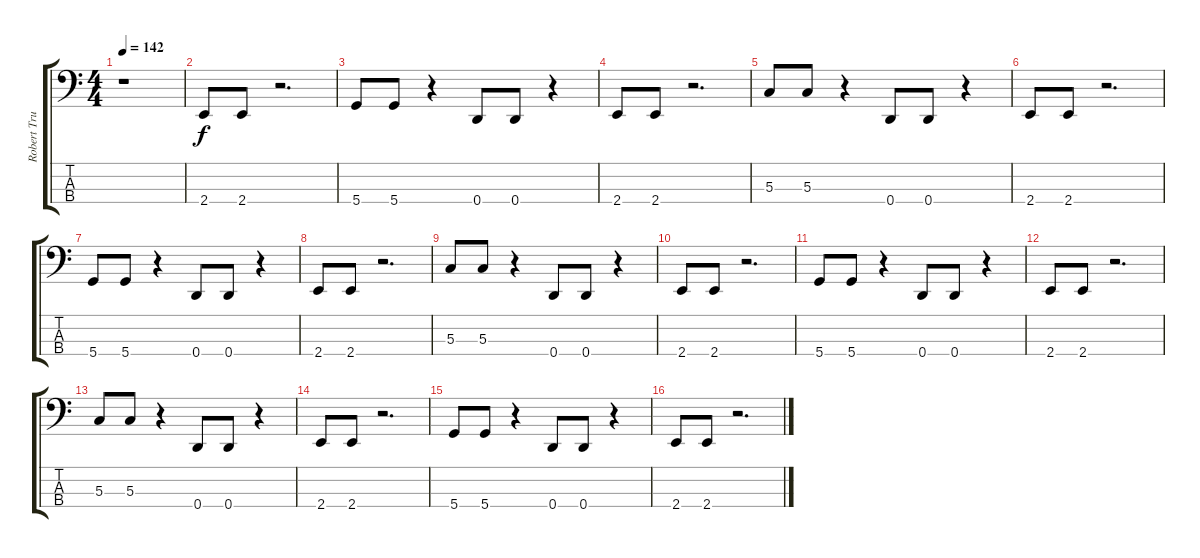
\track ("Robert Trujillo" "Robert Tru") {instrument electricbassfinger}
\staff {score tabs}
\tuning (F2 C2 G1 D1) {hide}
\ts (4 4)
\tempo 142
\clef f4
\ks c
r.1{dy f instrument electricbassfinger} |
2.4.8 2.4.8 r.2{d} |
5.4.8 5.4.8 r.4 0.4.8 0.4.8 r.4 |
2.4.8 2.4.8 r.2{d} |
5.3.8 5.3.8 r.4 0.4.8 0.4.8 r.4 |
2.4.8 2.4.8 r.2{d} |
5.4.8 5.4.8 r.4 0.4.8 0.4.8 r.4 |
2.4.8 2.4.8 r.2{d} |
5.3.8 5.3.8 r.4 0.4.8 0.4.8 r.4 |
2.4.8 2.4.8 r.2{d} |
5.4.8 5.4.8 r.4 0.4.8 0.4.8 r.4 |
2.4.8 2.4.8 r.2{d} |
5.3.8 5.3.8 r.4 0.4.8 0.4.8 r.4 |
2.4.8 2.4.8 r.2{d} |
5.4.8 5.4.8 r.4 0.4.8 0.4.8 r.4 |
2.4.8 2.4.8 r.2{d}
